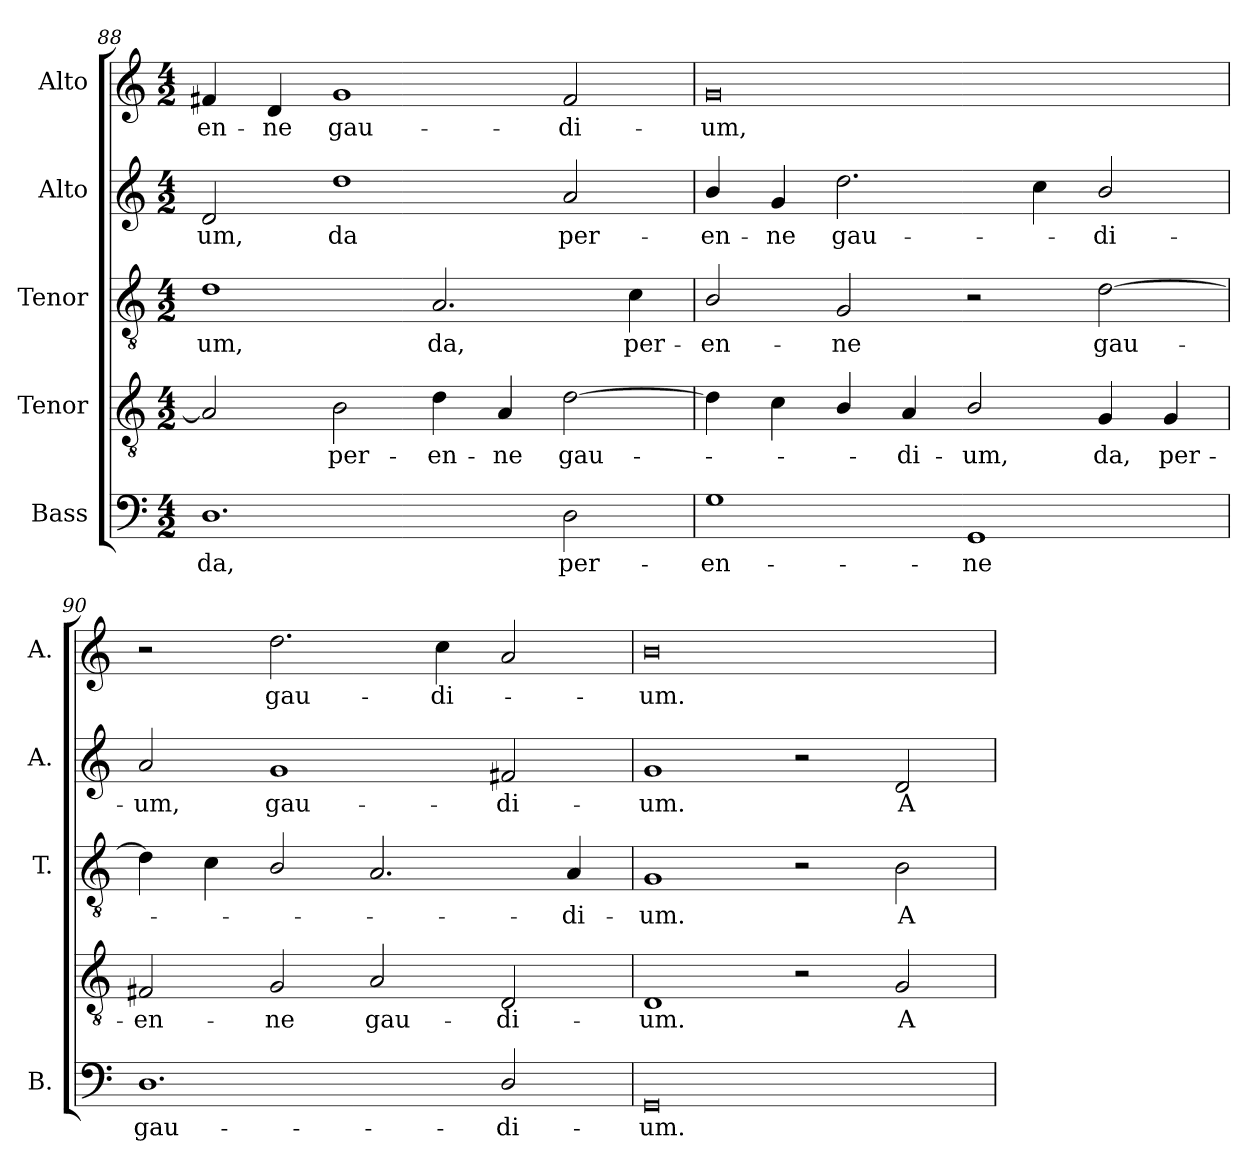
**kern	**text	**kern	**text	**kern	**text	**kern	**text	**kern	**text
*part5	*part5	*part4	*part4	*part3	*part3	*part2	*part2	*part1	*part1
*staff5	*staff5	*staff4	*staff4	*staff3	*staff3	*staff2	*staff2	*staff1	*staff1
*I"Bass	*	*I"Tenor	*	*I"Tenor	*	*I"Alto	*	*I"Alto	*
*I'B.	*	*	*	*I'T.	*	*I'A.	*	*I'A.	*
*clefF4	*	*clefGv2	*	*clefGv2	*	*clefG2	*	*clefG2	*
*	*	*ITrd7c12	*	*ITrd7c12	*	*	*	*	*
*k[]	*	*k[]	*	*k[]	*	*k[]	*	*k[]	*
*C:	*	*C:	*	*C:	*	*C:	*	*C:	*
*M4/2	*	*M4/2	*	*M4/2	*	*M4/2	*	*M4/2	*
=88	=88	=88	=88	=88	=88	=88	=88	=88	=88
!	!LO:LY:b:color=#000000	!	!	!	!	!	!	!	!
!	!	!	!	!	!LO:LY:b:color=#000000	!	!	!	!
!	!	!	!	!	!	!	!LO:LY:b:color=#000000	!	!
!	!	!	!	!	!	!	!	!	!LO:LY:b:color=#000000
1.Di	da,	2AAi/]	.	1Di	-um,	2di/	-um,	4f#Xi/	-en-
!	!	!	!	!	!	!	!	!	!LO:LY:b:color=#000000
.	.	.	.	.	.	.	.	4di/	-ne
!	!	!	!LO:LY:b:color=#000000	!	!	!	!	!	!
!	!	!	!	!	!	!	!LO:LY:b:color=#000000	!	!
!	!	!	!	!	!	!	!	!	!LO:LY:b:color=#000000
.	.	2BBi\	per-	.	.	1ddi	da	1gi	gau-
!	!	!	!LO:LY:b:color=#000000	!	!	!	!	!	!
!	!	!	!	!	!LO:LY:b:color=#000000	!	!	!	!
.	.	4Di\	-en-	2.AAi/	da,	.	.	.	.
!	!	!	!LO:LY:b:color=#000000	!	!	!	!	!	!
.	.	4AAi/	-ne	.	.	.	.	.	.
!	!LO:LY:b:color=#000000	!	!	!	!	!	!	!	!
!	!	!	!LO:LY:b:color=#000000	!	!	!	!	!	!
!	!	!	!	!	!	!	!LO:LY:b:color=#000000	!	!
!	!	!	!	!	!	!	!	!	!LO:LY:b:color=#000000
2Di\	per-	[2Di\	gau-	.	.	2ai/	per-	2f#i/	-di-
!	!	!	!	!	!LO:LY:b:color=#000000	!	!	!	!
.	.	.	.	4Ci\	per-	.	.	.	.
=89	=89	=89	=89	=89	=89	=89	=89	=89	=89
!	!LO:LY:b:color=#000000	!	!	!	!	!	!	!	!
!	!	!	!	!	!LO:LY:b:color=#000000	!	!	!	!
!	!	!	!	!	!	!	!LO:LY:b:color=#000000	!	!
!	!	!	!	!	!	!	!	!	!LO:LY:b:color=#000000
1Gi	-en-	4Di\]	.	2BBi/	-en-	4bi/	-en-	0gi	-um,
!	!	!	!	!	!	!	!LO:LY:b:color=#000000	!	!
.	.	4Ci\	.	.	.	4gi/	-ne	.	.
!	!	!	!	!	!LO:LY:b:color=#000000	!	!	!	!
!	!	!	!	!	!	!	!LO:LY:b:color=#000000	!	!
.	.	4BBi/	.	2GGi/	-ne	2.ddi\	gau-	.	.
!	!	!	!LO:LY:b:color=#000000	!	!	!	!	!	!
.	.	4AAi/	-di-	.	.	.	.	.	.
!	!LO:LY:b:color=#000000	!	!	!	!	!	!	!	!
!	!	!	!LO:LY:b:color=#000000	!	!	!	!	!	!
1GGi	-ne	2BBi/	-um,	2r	.	.	.	.	.
.	.	.	.	.	.	4cci\	.	.	.
!	!	!	!LO:LY:b:color=#000000	!	!	!	!	!	!
!	!	!	!	!	!LO:LY:b:color=#000000	!	!	!	!
!	!	!	!	!	!	!	!LO:LY:b:color=#000000	!	!
.	.	4GGi/	da,	[2Di\	gau-	2bi/	-di-	.	.
!	!	!	!LO:LY:b:color=#000000	!	!	!	!	!	!
.	.	4GGi/	per-	.	.	.	.	.	.
=90	=90	=90	=90	=90	=90	=90	=90	=90	=90
!	!LO:LY:b:color=#000000	!	!	!	!	!	!	!	!
!	!	!	!LO:LY:b:color=#000000	!	!	!	!	!	!
!	!	!	!	!	!	!	!LO:LY:b:color=#000000	!	!
1.Di	gau-	2FF#Xi/	-en-	4Di\]	.	2ai/	-um,	2r	.
.	.	.	.	4Ci\	.	.	.	.	.
!	!	!	!LO:LY:b:color=#000000	!	!	!	!	!	!
!	!	!	!	!	!	!	!LO:LY:b:color=#000000	!	!
!	!	!	!	!	!	!	!	!	!LO:LY:b:color=#000000
.	.	2GGi/	-ne	2BBi/	.	1gi	gau-	2.ddi\	gau-
!	!	!	!LO:LY:b:color=#000000	!	!	!	!	!	!
.	.	2AAi/	gau-	2.AAi/	.	.	.	.	.
!	!	!	!	!	!	!	!	!	!LO:LY:b:color=#000000
.	.	.	.	.	.	.	.	4cci\	-di-
!	!LO:LY:b:color=#000000	!	!	!	!	!	!	!	!
!	!	!	!LO:LY:b:color=#000000	!	!	!	!	!	!
!	!	!	!	!	!	!	!LO:LY:b:color=#000000	!	!
2Di/	-di-	2DDi/	-di-	.	.	2f#Xi/	-di-	2ai/	.
!	!	!	!	!	!LO:LY:b:color=#000000	!	!	!	!
.	.	.	.	4AAi/	-di-	.	.	.	.
!!LO:PB:g=z
=91	=91	=91	=91	=91	=91	=91	=91	=91	=91
!	!LO:LY:b:color=#000000	!	!	!	!	!	!	!	!
!	!	!	!LO:LY:b:color=#000000	!	!	!	!	!	!
!	!	!	!	!	!LO:LY:b:color=#000000	!	!	!	!
!	!	!	!	!	!	!	!LO:LY:b:color=#000000	!	!
!	!	!	!	!	!	!	!	!	!LO:LY:b:color=#000000
0GGi	-um.	1DDi	-um.	1GGi	-um.	1gi	-um.	0bi	-um.
.	.	2r	.	2r	.	2r	.	.	.
!	!	!	!LO:LY:b:color=#000000	!	!	!	!	!	!
!	!	!	!	!	!LO:LY:b:color=#000000	!	!	!	!
!	!	!	!	!	!	!	!LO:LY:b:color=#000000	!	!
.	.	2GGi/	A-	2BBi\	A-	2di/	A-	.	.
=	=	=	=	=	=	=	=	=	=
*-	*-	*-	*-	*-	*-	*-	*-	*-	*-
